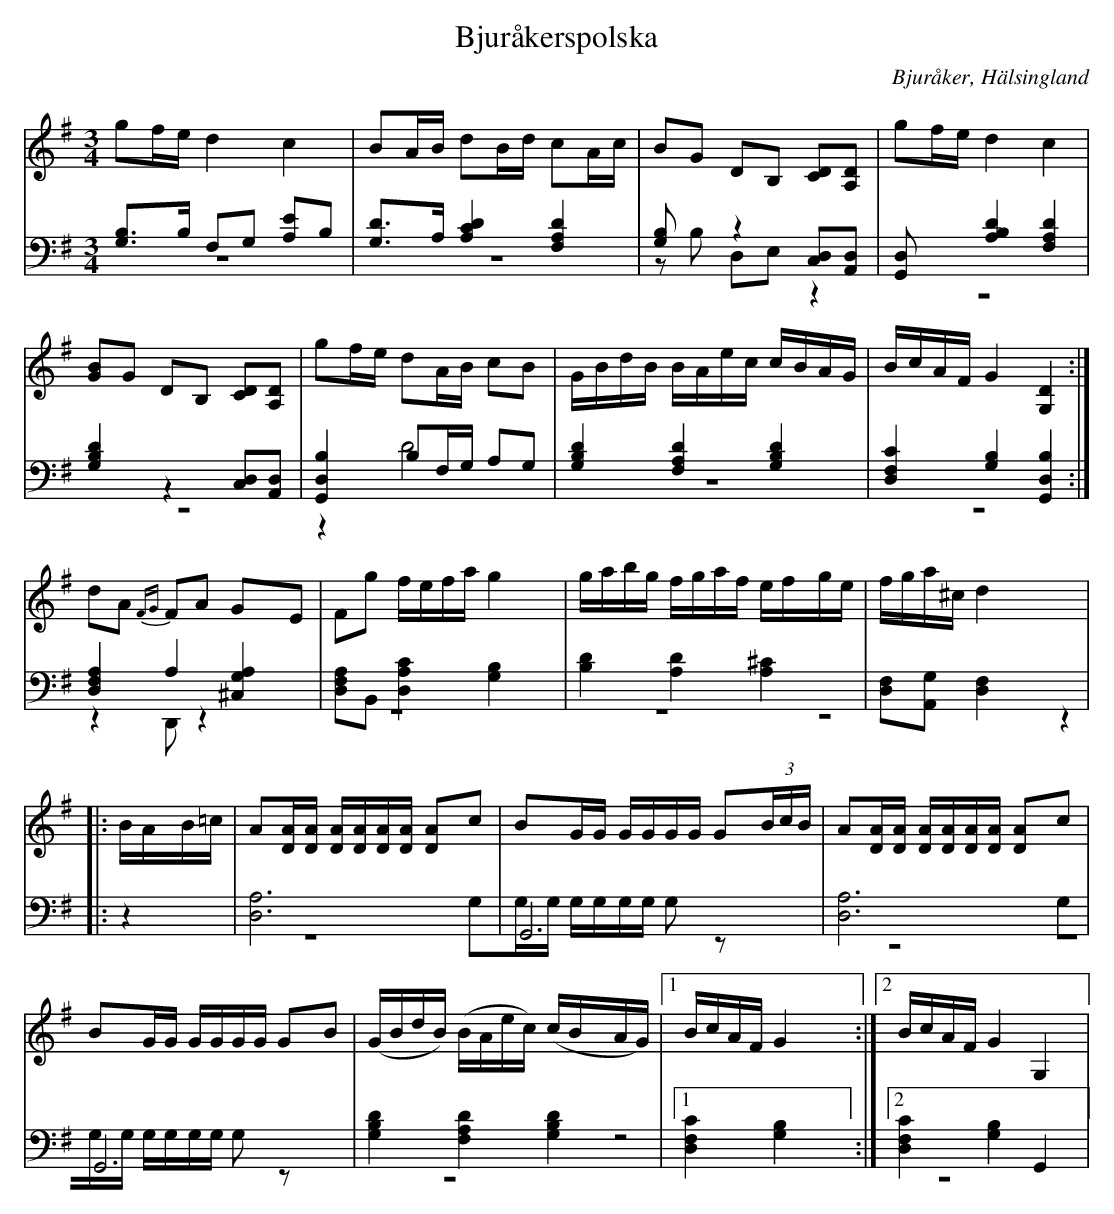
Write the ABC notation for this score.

X:1
T: Bjuråkerspolska
O: Bjuråker, Hälsingland
M: 3/4
L: 1/8
K: G
V:1
V:2
V:3 merge
V:1
gf/e/ d2 c2|BA/B/ dB/d/ cA/c/| BG DB, [CD][A,D]|gf/e/ d2 c2|
[GB]G DB, [CD][A,D] |gf/e/ dA/B/ cB|G/B/d/B/ B/A/e/c/ c/B/A/G/|B/c/A/F/ G2 [G,2D2]:|
dA {FG}FA GE|Fg f/e/f/a/ g2|g/a/b/g/ f/g/a/f/ e/f/g/e/ |f/g/a/^c/ d2 |
|:B/A/B/=c/|A[D/A/][D/A/] [D/A/][D/A/][D/A/][D/A/] [DA]c|BG/G/ G/G/G/G/ G(3B/c/B/|A[D/A/][D/A/] [D/A/][D/A/][D/A/][D/A/] [DA]c|
BG/G/ G/G/G/G/ GB|(G/B/d/B/) (B/A/e/c/) (c/B/A/G/)|1 B/c/A/F/ G2:|2 B/c/A/F/ G2 G,2|
V:2 clef=bass
[G,B,]>B, F,G, [A,E]B,|[G,D]>A, [A,2C2D2] [F,2A,2 D2]|[G,2B,] z2 [C,D,][A,,D,]|[G,,2D,] [A,2B,2D2] [F,2A,2 D2]|
[G,2B,2D2] z2 [C,D,][A,,D,]|[G,,2D,2B,2] B,F,/G,/ A,G,|[G,2B,2D2] [F,2A,2 D2] [G,2B,2D2]|[D,2F,2C2] [G,2B,2][G,,2D,2B,2]:|
[D,2F,2A,2] A,2 [^C,2G,2A,2]|[D,F,A,]B,, [D,2A,2C2] [G,2B,2]|[B,2D2] [A,2D2] [A,2^C2]|[D,F,][A,,G,] [D,2F,2]|
|:z2|[D,6A,6]|G,,6|[D,6A,6]|
G,,6|[G,2B,2D2] [F,2A,2 D2] [G,2B,2D2]|1 [D,2F,2C2] [G,2B,2] :|2 [D,2F,2C2] [G,2B,2] G,,2|
V:3  clef=bass
z6|z6|zB, D,E, z2|z6|
z6 |z2 D4|z6|z6:|
z2 D,, z2|z6|z6|z4|
|:z2|z6|G,G,/G,/ G,/G,/G,/G,/ G,z|z6 |
G,G,/G,/ G,/G,/G,/G,/ G,z|z6|1 z4:|2 z6|
